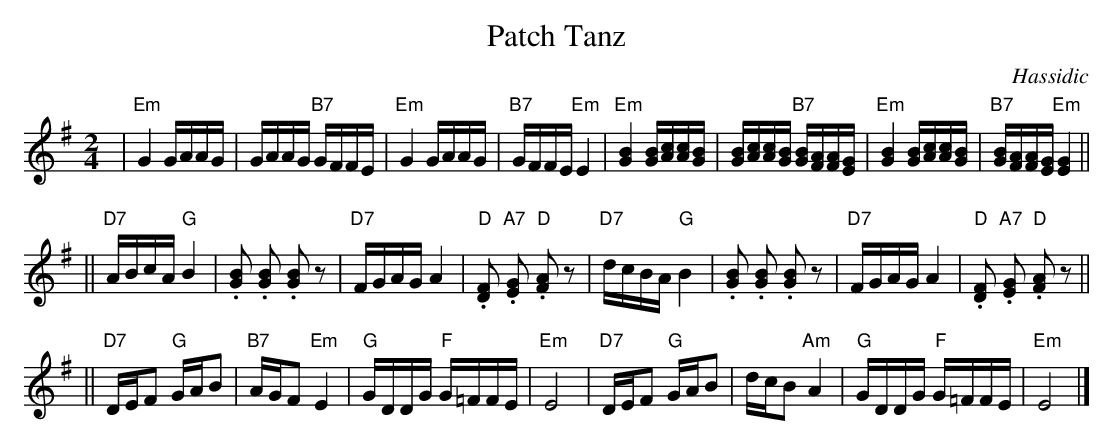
X:1
T: Patch Tanz
O: Hassidic
M: 2/4
L: 1/16
K: Em
 | "Em"G4 GAAG | GAAG "B7"GFFE | "Em"G4 GAAG | "B7"GFFE "Em"E4 \
 | "Em"[G4B4] [GB][Ac][Ac][GB] | [GB][Ac][Ac][GB] "B7"[GB][FA][FA][EG] | "Em"[G4B4] [GB][Ac][Ac][GB] | "B7"[GB][FA][FA][EG] "Em"[E4G4] ||
|| "D7"ABcA "G"B4 | .[B2G2] .[B2G2] .[B2G2] z2 | "D7"FGAG A4 | "D".[F2D2] "A7".[G2E2] "D".[A2F2] z2 \
 | "D7"dcBA "G"B4 | .[B2G2] .[B2G2] .[B2G2] z2 | "D7"FGAG A4 | "D".[F2D2] "A7".[G2E2] "D".[A2F2] z2 ||
|| "D7"DEF2 "G"GAB2 | "B7"AGF2 "Em"E4 | "G"GDDG "F"G=FFE | "Em"E8 \
 | "D7"DEF2 "G"GAB2 | dcB2 "Am"A4 | "G"GDDG "F"G=FFE | "Em"E8 |]
